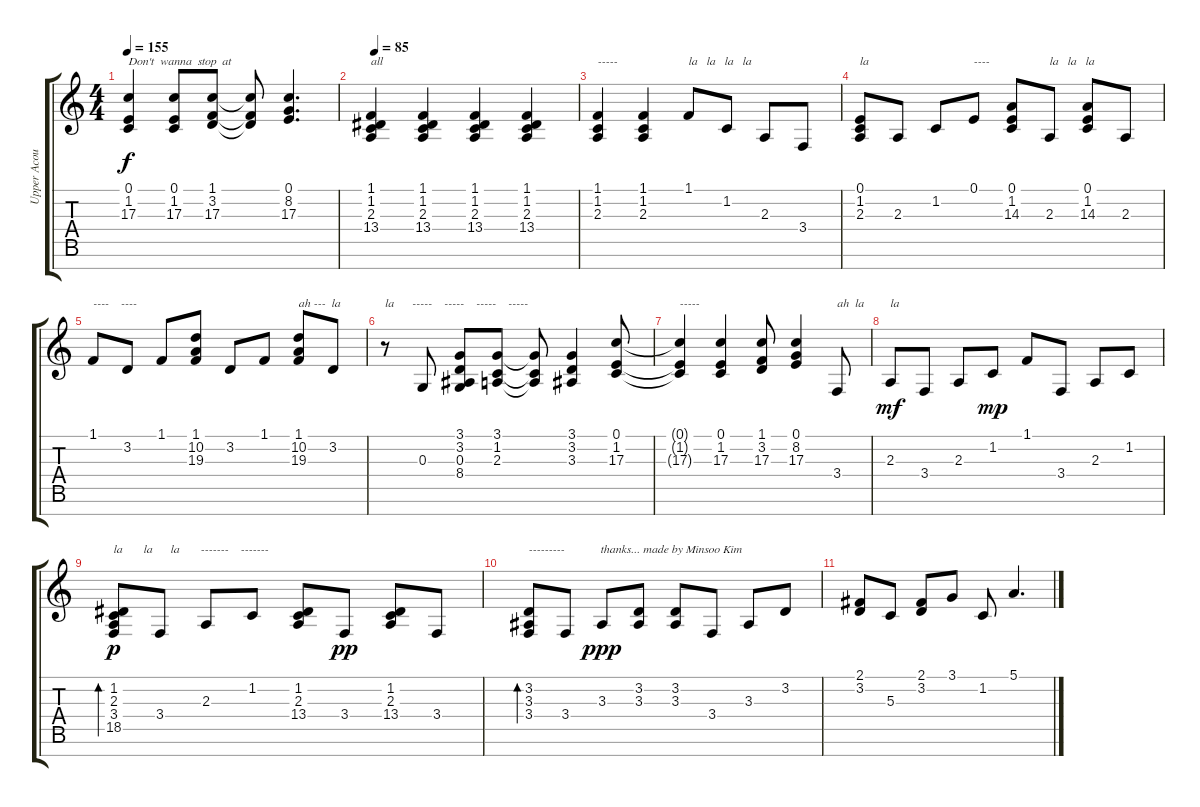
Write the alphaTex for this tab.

\track ("Upper Acoustic Piano" "Upper Acou") {instrument acousticgrandpiano}
\staff {score tabs}
\tuning (E4 B3 G3 D3 A2 E2 B1) {hide}
\ts (4 4)
\tempo 155
\clef g2
\ks c
(0.1 1.2 17.3).4{txt "Don't  wanna  stop  at" dy f} (0.1 1.2 17.3).8 (1.1 3.2 17.3).8 (1.1{t} 3.2{t} 17.3{t}).8 (0.1 8.2 17.3).4{d} |
\tempo 85
(1.1 1.2 2.3 13.4).4{txt "all" instrument acousticgrandpiano} (1.1 1.2 2.3 13.4).4 (1.1 1.2 2.3 13.4).4 (1.1 1.2 2.3 13.4).4 |
(1.1 1.2 2.3).4{txt "-----"} (1.1 1.2 2.3).4 1.1.8{txt "la   la   la   la"} 1.2.8 2.3.8 3.4.8 |
(0.1 1.2 2.3).8{txt "la"} 2.3.8 1.2.8 0.1.8{txt "----"} (0.1 1.2 14.3).8 2.3.8{txt "la   la   la"} (0.1 1.2 14.3).8 2.3.8 |
1.1.8{txt "----    ----"} 3.2.8 1.1.8 (1.1 10.2 19.3).8 3.2.8 1.1.8 (1.1 10.2 19.3).8{txt "ah ---  la"} 3.2.8 |
r.8{txt "la      -----    -----    -----    -----"} 0.3.8 (3.1 3.2 0.3 8.4).8 (3.1 1.2 2.3).8 (3.1{t} 1.2{t} 2.3{t}).8 (3.1 3.2 3.3).4 (0.1 1.2 17.3).8 |
(0.1{t} 1.2{t} 17.3{t}).4{txt "-----"} (0.1 1.2 17.3).4 (1.1 3.2 17.3).8 (0.1 8.2 17.3).4 3.4.8{txt "ah  la"} |
2.3.8{txt "la" dy mf} 3.4.8 2.3.8 1.2.8{dy mp} 1.1.8 3.4.8 2.3.8 1.2.8 |
(1.2 2.3 3.4 18.5).8{bd 240 txt "la       la      la       -------    -------" dy p} 3.4.8 2.3.8 1.2.8 (1.2 2.3 13.4).8 3.4.8{dy pp} (1.2 2.3 13.4).8 3.4.8 |
(3.2 3.3 3.4).8{bd 240 txt "---------            thanks... made by Minsoo Kim"} 3.4.8 3.3.8{dy ppp} (3.2 3.3).8 (3.2 3.3).8 3.4.8 3.3.8 3.2.8 |
(2.1 3.2).8 5.3.8 (2.1 3.2).8 3.1.8 1.2.8 5.1.4{d}
